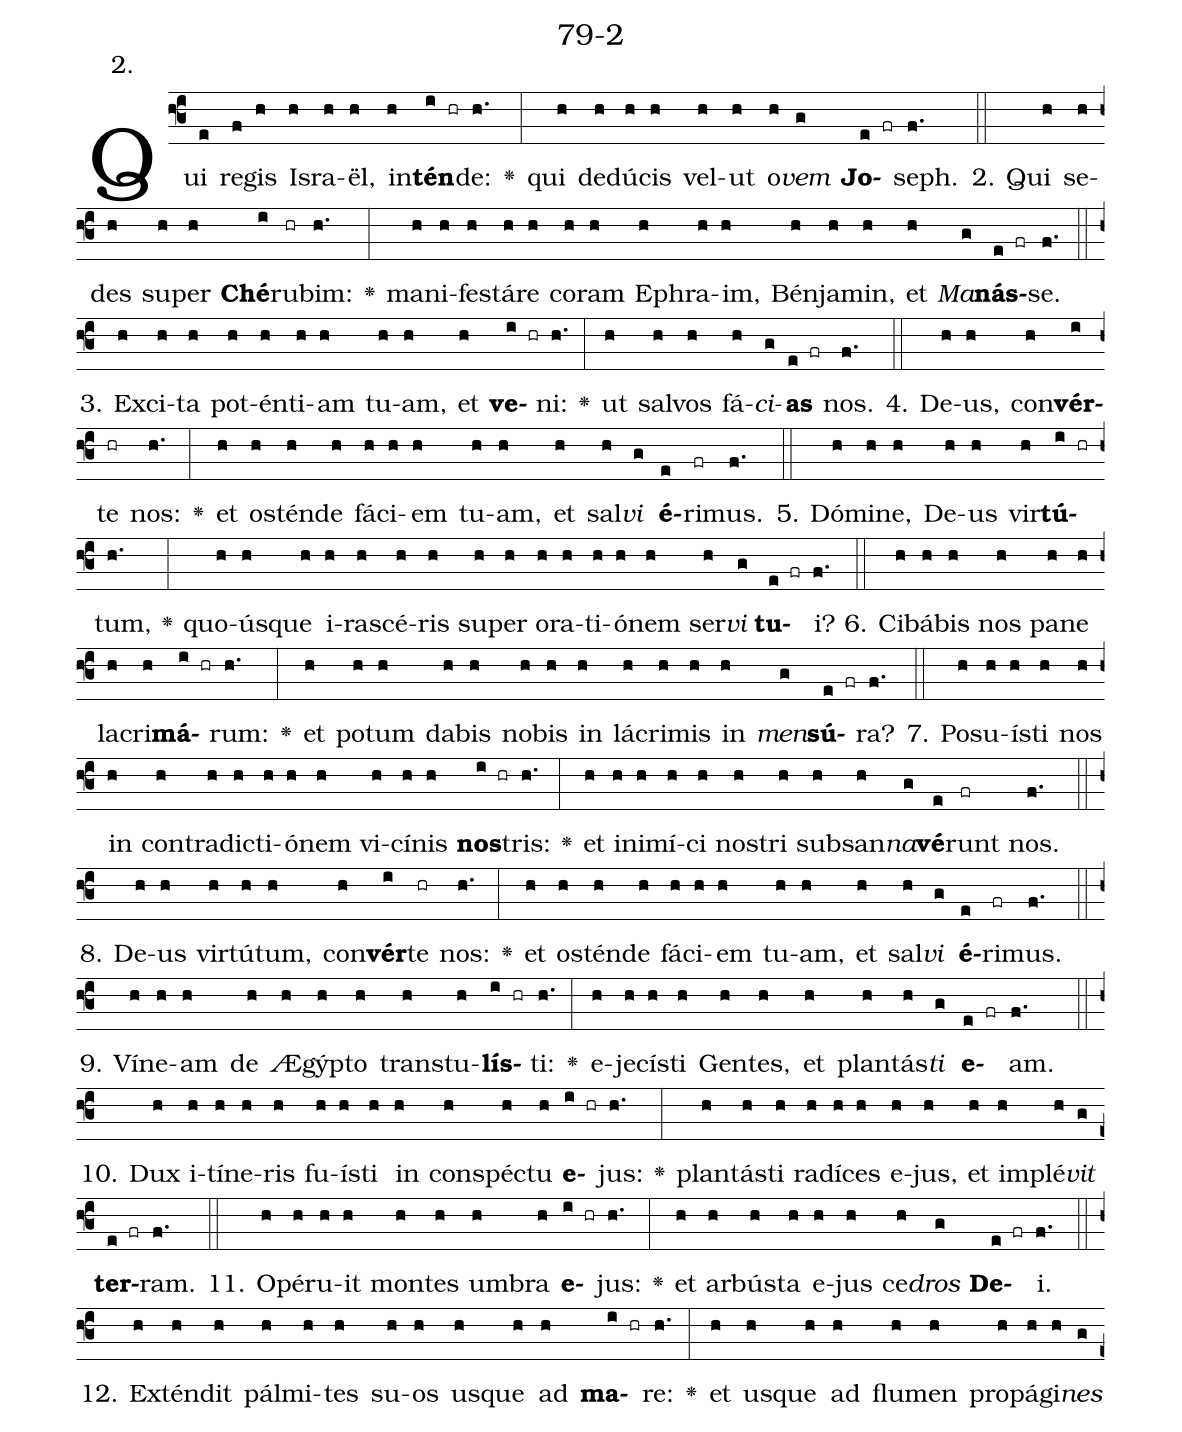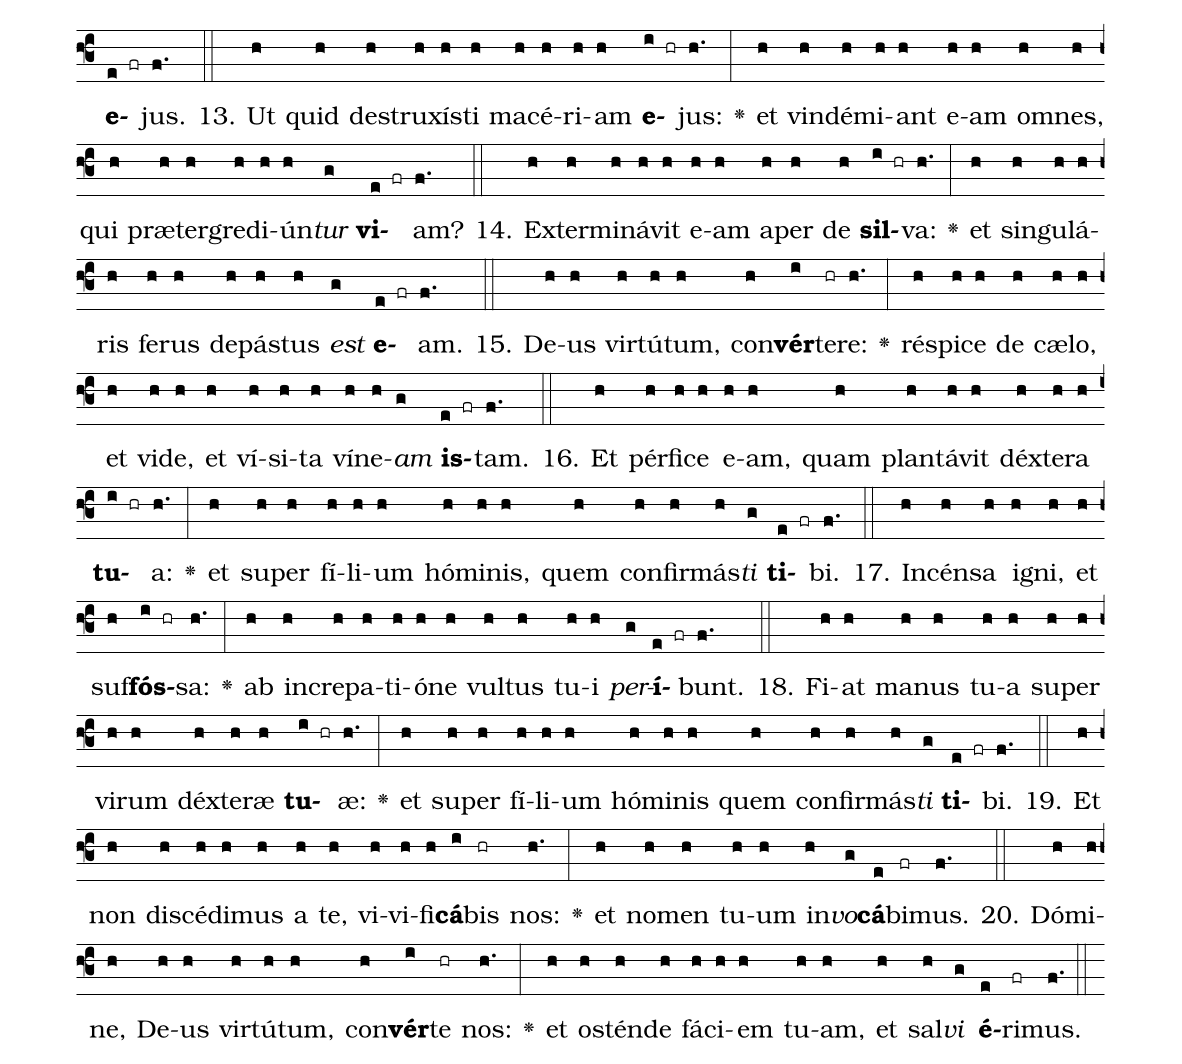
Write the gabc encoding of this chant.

name: 79-2;
annotation: 2.;
%%
(f3)Qui(e) re(f)gis(h) Is(h)ra(h)ël,(h) in(h)<b>tén</b>(i hr)de:(h.) <v>\greheightstar</v>(:) qui(h) de(h)dú(h)cis(h) vel(h)ut(h) o(h)<i>vem</i>(g) <b>Jo</b>(e fr)seph.(f.) (::)
2. Qui(h) se(h)des(h) su(h)per(h) <b>Ché</b>(i)ru(hr)bim:(h.) <v>\greheightstar</v>(:) ma(h)ni(h)fes(h)tá(h)re(h) co(h)ram(h) E(h)phra(h)im,(h) Bén(h)ja(h)min,(h) et(h) <i>Ma</i>(g)<b>nás</b>(e fr)se.(f.) (::)
3. Ex(h)ci(h)ta(h) pot(h)én(h)ti(h)am(h) tu(h)am,(h) et(h) <b>ve</b>(i hr)ni:(h.) <v>\greheightstar</v>(:) ut(h) sal(h)vos(h) fá(h)<i>ci</i>(g)<b>as</b>(e fr) nos.(f.) (::)
4. De(h)us,(h) con(h)<b>vér</b>(i)te(hr) nos:(h.) <v>\greheightstar</v>(:) et(h) os(h)tén(h)de(h) fá(h)ci(h)em(h) tu(h)am,(h) et(h) sal(h)<i>vi</i>(g) <b>é</b>(e)ri(fr)mus.(f.) (::)
5. Dó(h)mi(h)ne,(h) De(h)us(h) vir(h)<b>tú</b>(i hr)tum,(h.) <v>\greheightstar</v>(:) quo(h)ús(h)que(h) i(h)ra(h)scé(h)ris(h) su(h)per(h) o(h)ra(h)ti(h)ó(h)nem(h) ser(h)<i>vi</i>(g) <b>tu</b>(e fr)i?(f.) (::)
6. Ci(h)bá(h)bis(h) nos(h) pa(h)ne(h) la(h)cri(h)<b>má</b>(i hr)rum:(h.) <v>\greheightstar</v>(:) et(h) po(h)tum(h) da(h)bis(h) no(h)bis(h) in(h) lá(h)cri(h)mis(h) in(h) <i>men</i>(g)<b>sú</b>(e fr)ra?(f.) (::)
7. Po(h)su(h)ís(h)ti(h) nos(h) in(h) con(h)tra(h)dic(h)ti(h)ó(h)nem(h) vi(h)cí(h)nis(h) <b>nos</b>(i hr)tris:(h.) <v>\greheightstar</v>(:) et(h) in(h)i(h)mí(h)ci(h) nos(h)tri(h) sub(h)san(h)<i>na</i>(g)<b>vé</b>(e)runt(fr) nos.(f.) (::)
8. De(h)us(h) vir(h)tú(h)tum,(h) con(h)<b>vér</b>(i)te(hr) nos:(h.) <v>\greheightstar</v>(:) et(h) os(h)tén(h)de(h) fá(h)ci(h)em(h) tu(h)am,(h) et(h) sal(h)<i>vi</i>(g) <b>é</b>(e)ri(fr)mus.(f.) (::)
9. Ví(h)ne(h)am(h) de(h) Æ(h)gýp(h)to(h) trans(h)tu(h)<b>lís</b>(i hr)ti:(h.) <v>\greheightstar</v>(:) e(h)je(h)cís(h)ti(h) Gen(h)tes,(h) et(h) plan(h)tás(h)<i>ti</i>(g) <b>e</b>(e fr)am.(f.) (::)
10. Dux(h) i(h)tí(h)ne(h)ris(h) fu(h)ís(h)ti(h) in(h) con(h)spéc(h)tu(h) <b>e</b>(i hr)jus:(h.) <v>\greheightstar</v>(:) plan(h)tás(h)ti(h) ra(h)dí(h)ces(h) e(h)jus,(h) et(h) im(h)plé(h)<i>vit</i>(g) <b>ter</b>(e fr)ram.(f.) (::)
11. O(h)pé(h)ru(h)it(h) mon(h)tes(h) um(h)bra(h) <b>e</b>(i hr)jus:(h.) <v>\greheightstar</v>(:) et(h) ar(h)bús(h)ta(h) e(h)jus(h) ce(h)<i>dros</i>(g) <b>De</b>(e fr)i.(f.) (::)
12. Ex(h)tén(h)dit(h) pál(h)mi(h)tes(h) su(h)os(h) us(h)que(h) ad(h) <b>ma</b>(i hr)re:(h.) <v>\greheightstar</v>(:) et(h) us(h)que(h) ad(h) flu(h)men(h) pro(h)pá(h)gi(h)<i>nes</i>(g) <b>e</b>(e fr)jus.(f.) (::)
13. Ut(h) quid(h) de(h)stru(h)xís(h)ti(h) ma(h)cé(h)ri(h)am(h) <b>e</b>(i hr)jus:(h.) <v>\greheightstar</v>(:) et(h) vin(h)dé(h)mi(h)ant(h) e(h)am(h) om(h)nes,(h) qui(h) præ(h)ter(h)gre(h)di(h)ún(h)<i>tur</i>(g) <b>vi</b>(e fr)am?(f.) (::)
14. Ex(h)ter(h)mi(h)ná(h)vit(h) e(h)am(h) a(h)per(h) de(h) <b>sil</b>(i hr)va:(h.) <v>\greheightstar</v>(:) et(h) sin(h)gu(h)lá(h)ris(h) fe(h)rus(h) de(h)pás(h)tus(h) <i>est</i>(g) <b>e</b>(e fr)am.(f.) (::)
15. De(h)us(h) vir(h)tú(h)tum,(h) con(h)<b>vér</b>(i)te(hr)re:(h.) <v>\greheightstar</v>(:) ré(h)spi(h)ce(h) de(h) cæ(h)lo,(h) et(h) vi(h)de,(h) et(h) ví(h)si(h)ta(h) ví(h)ne(h)<i>am</i>(g) <b>is</b>(e fr)tam.(f.) (::)
16. Et(h) pér(h)fi(h)ce(h) e(h)am,(h) quam(h) plan(h)tá(h)vit(h) déx(h)te(h)ra(h) <b>tu</b>(i hr)a:(h.) <v>\greheightstar</v>(:) et(h) su(h)per(h) fí(h)li(h)um(h) hó(h)mi(h)nis,(h) quem(h) con(h)fir(h)más(h)<i>ti</i>(g) <b>ti</b>(e fr)bi.(f.) (::)
17. In(h)cén(h)sa(h) i(h)gni,(h) et(h) suf(h)<b>fós</b>(i hr)sa:(h.) <v>\greheightstar</v>(:) ab(h) in(h)cre(h)pa(h)ti(h)ó(h)ne(h) vul(h)tus(h) tu(h)i(h) <i>per</i>(g)<b>í</b>(e fr)bunt.(f.) (::)
18. Fi(h)at(h) ma(h)nus(h) tu(h)a(h) su(h)per(h) vi(h)rum(h) déx(h)te(h)ræ(h) <b>tu</b>(i hr)æ:(h.) <v>\greheightstar</v>(:) et(h) su(h)per(h) fí(h)li(h)um(h) hó(h)mi(h)nis(h) quem(h) con(h)fir(h)más(h)<i>ti</i>(g) <b>ti</b>(e fr)bi.(f.) (::)
19. Et(h) non(h) di(h)scé(h)di(h)mus(h) a(h) te,(h) vi(h)vi(h)fi(h)<b>cá</b>(i)bis(hr) nos:(h.) <v>\greheightstar</v>(:) et(h) no(h)men(h) tu(h)um(h) in(h)<i>vo</i>(g)<b>cá</b>(e)bi(fr)mus.(f.) (::)
20. Dó(h)mi(h)ne,(h) De(h)us(h) vir(h)tú(h)tum,(h) con(h)<b>vér</b>(i)te(hr) nos:(h.) <v>\greheightstar</v>(:) et(h) os(h)tén(h)de(h) fá(h)ci(h)em(h) tu(h)am,(h) et(h) sal(h)<i>vi</i>(g) <b>é</b>(e)ri(fr)mus.(f.) (::)
